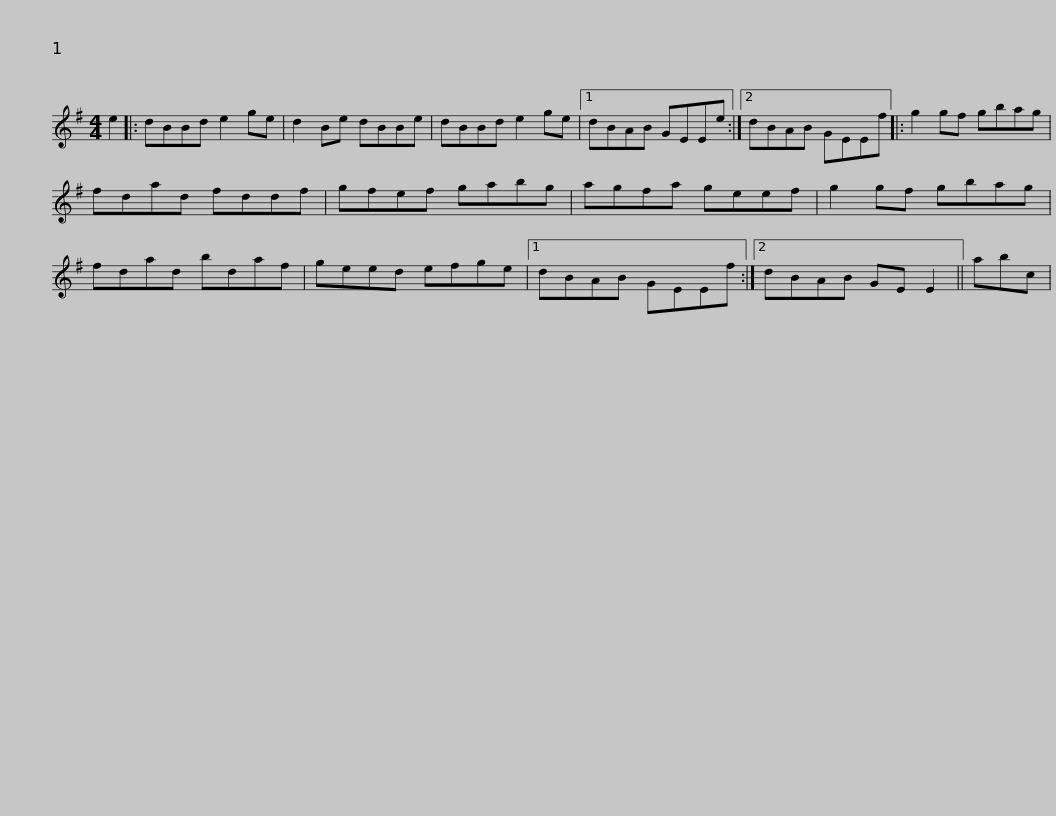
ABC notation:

X:1
L:1/8
M:4/4
I:linebreak $
K:G
V:1 treble
V:1
 e2 |: dBBd e2 ge | d2 Be dBBe | dBBd e2 ge |1 dBAB GEEe :|2 %5
 dBAB GEEf |:$ g2 gf gbag | fdad fddf | gfef gabg | agfa geef | %10
 g2 gf gbag |$ fdad bdaf | geed efge |1 dBAB GEEf :|2 dBAB GE E2 || %15
 abc | %16
